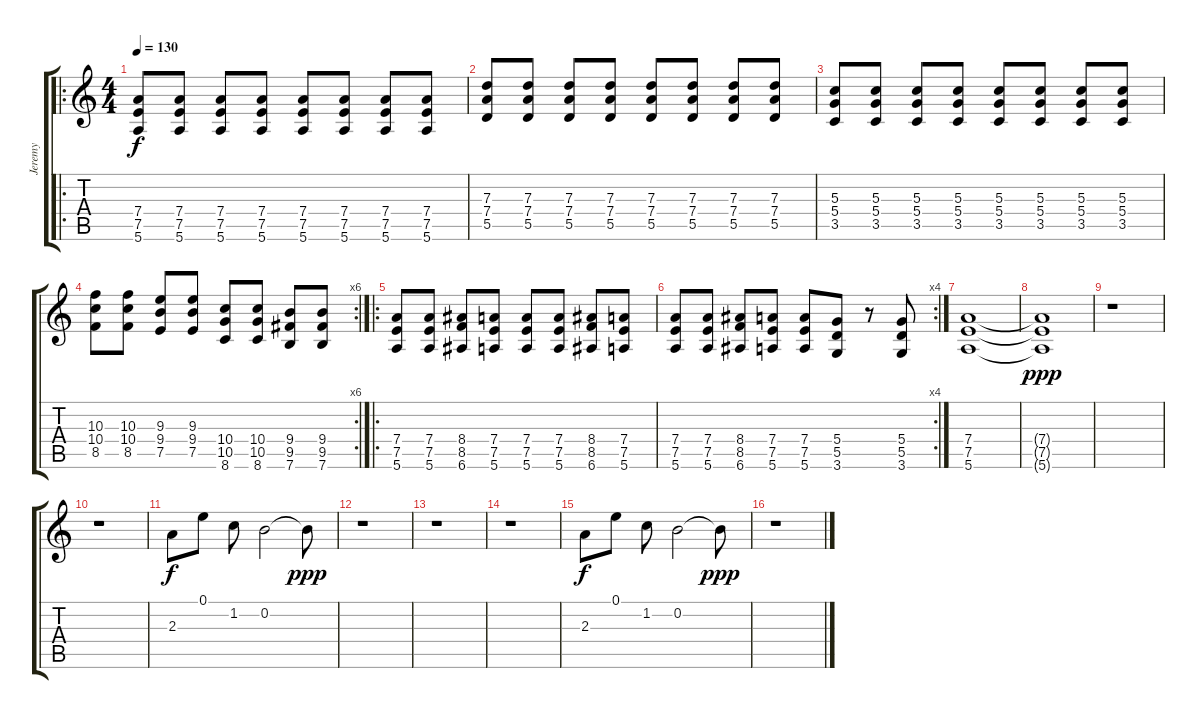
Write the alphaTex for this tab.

\track ("Jeremy" "Jeremy") {instrument distortionguitar}
\staff {score tabs}
\tuning (E4 B3 G3 D3 A2 E2) {hide}
\ro
\ts (4 4)
\tempo 130
\clef g2
\ks c
(7.4 7.5 5.6).8{dy f instrument distortionguitar} (7.4 7.5 5.6).8 (7.4 7.5 5.6).8 (7.4 7.5 5.6).8 (7.4 7.5 5.6).8 (7.4 7.5 5.6).8 (7.4 7.5 5.6).8 (7.4 7.5 5.6).8 |
(7.3 7.4 5.5).8 (7.3 7.4 5.5).8 (7.3 7.4 5.5).8 (7.3 7.4 5.5).8 (7.3 7.4 5.5).8 (7.3 7.4 5.5).8 (7.3 7.4 5.5).8 (7.3 7.4 5.5).8 |
(5.3 5.4 3.5).8 (5.3 5.4 3.5).8 (5.3 5.4 3.5).8 (5.3 5.4 3.5).8 (5.3 5.4 3.5).8 (5.3 5.4 3.5).8 (5.3 5.4 3.5).8 (5.3 5.4 3.5).8 |
\rc 6
(10.3 10.4 8.5).8 (10.3 10.4 8.5).8 (9.3 9.4 7.5).8 (9.3 9.4 7.5).8 (10.4 10.5 8.6).8 (10.4 10.5 8.6).8 (9.4 9.5 7.6).8 (9.4 9.5 7.6).8 |
\ro
(7.4 7.5 5.6).8 (7.4 7.5 5.6).8 (8.4 8.5 6.6).8 (7.4 7.5 5.6).8 (7.4 7.5 5.6).8 (7.4 7.5 5.6).8 (8.4 8.5 6.6).8 (7.4 7.5 5.6).8 |
\rc 4
(7.4 7.5 5.6).8 (7.4 7.5 5.6).8 (8.4 8.5 6.6).8 (7.4 7.5 5.6).8 (7.4 7.5 5.6).8 (5.4 5.5 3.6).8 r.8 (5.4 5.5 3.6).8 |
(7.4 7.5 5.6).1 |
(7.4{t} 7.5{t} 5.6{t}).1{dy ppp} |
r.1 |
r.1 |
2.3.8{dy f} 0.1.8 1.2.8 0.2.2 0.2{t}.8{dy ppp} |
r.1 |
r.1 |
r.1 |
2.3.8{dy f} 0.1.8 1.2.8 0.2.2 0.2{t}.8{dy ppp} |
r.1
